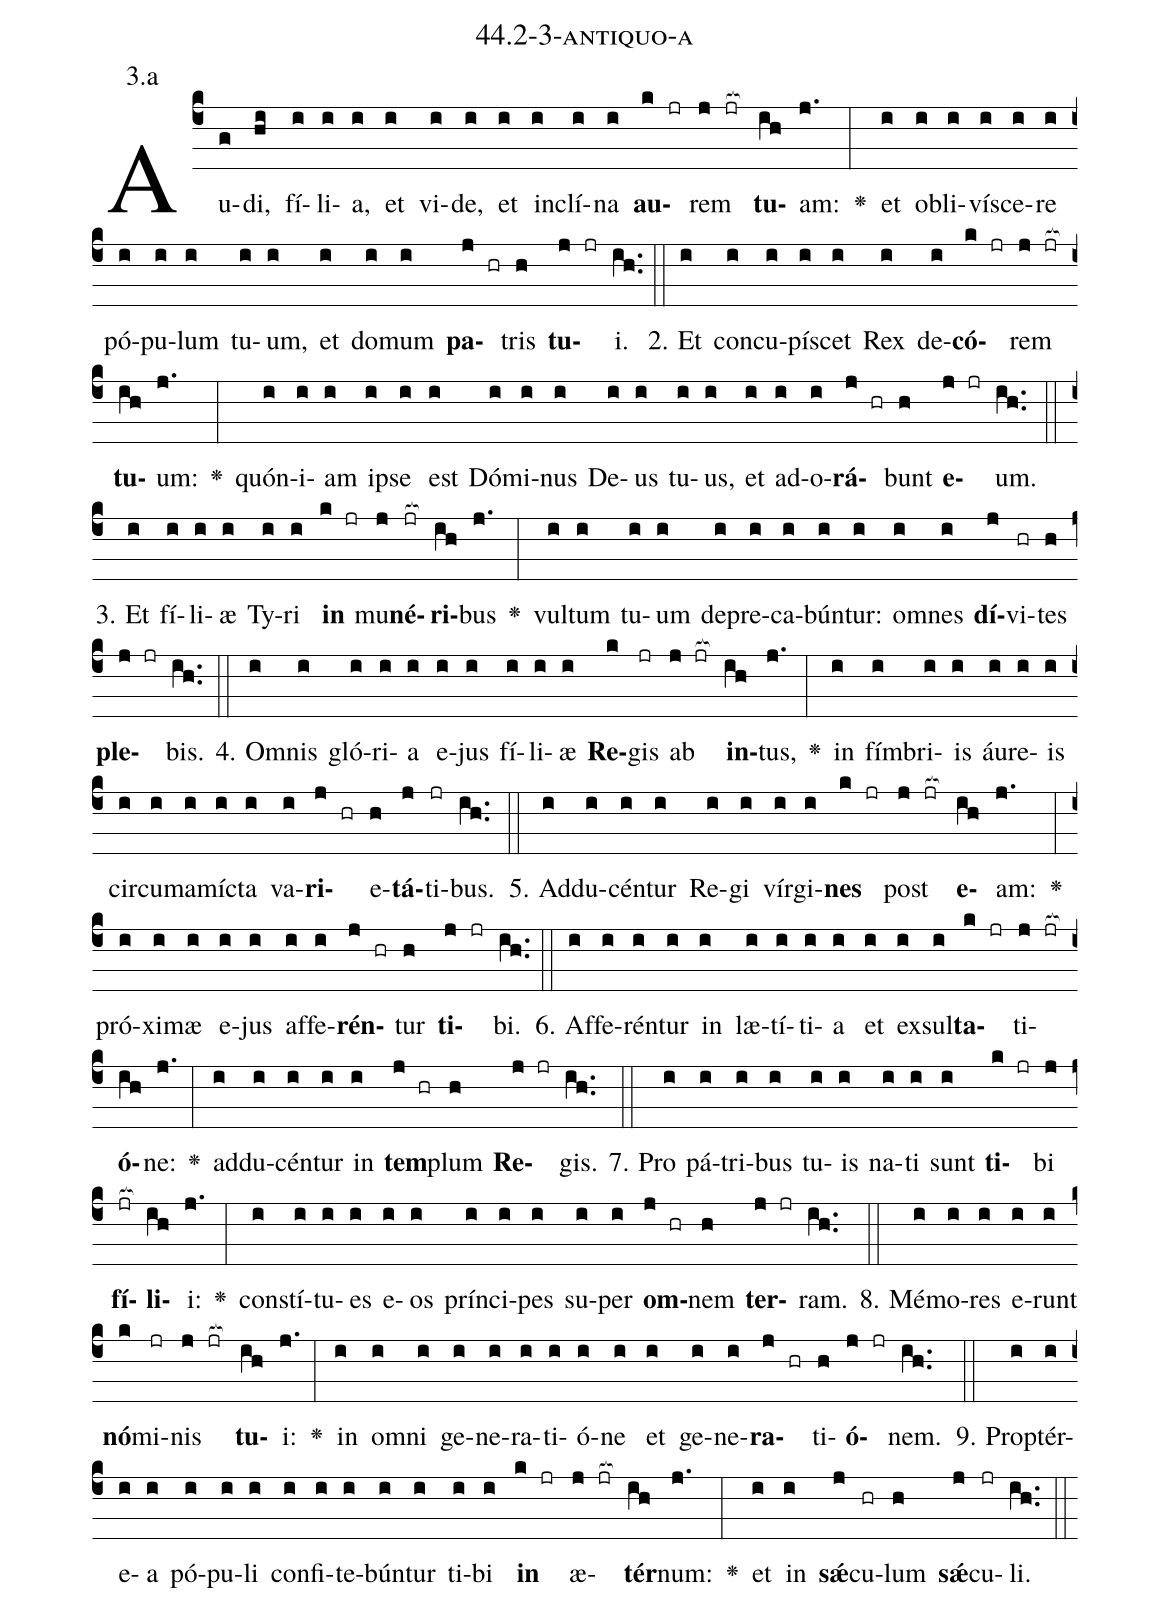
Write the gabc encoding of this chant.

name: 44.2-3-antiquo-a;
annotation: 3.a;
%%
(c4)Au(g)di,(hi) fí(i)li(i)a,(i) et(i) vi(i)de,(i) et(i) in(i)clí(i)na(i) <b>au</b>(k jr)rem(j jr[ocb:1{]) <b>tu</b>(ih[ocb:0}])am:(j.) <v>\greheightstar</v>(:) et(i) ob(i)li(i)ví(i)sce(i)re(i) pó(i)pu(i)lum(i) tu(i)um,(i) et(i) do(i)mum(i) <b>pa</b>(j hr)tris(h) <b>tu</b>(j jr)i.(ih..) (::)
2. Et(i) con(i)cu(i)pí(i)scet(i) Rex(i) de(i)<b>có</b>(k jr)rem(j jr[ocb:1{]) <b>tu</b>(ih[ocb:0}])um:(j.) <v>\greheightstar</v>(:) quón(i)i(i)am(i) ip(i)se(i) est(i) Dó(i)mi(i)nus(i) De(i)us(i) tu(i)us,(i) et(i) ad(i)o(i)<b>rá</b>(j hr)bunt(h) <b>e</b>(j jr)um.(ih..) (::)
3. Et(i) fí(i)li(i)æ(i) Ty(i)ri(i) <b>in</b>(k jr) mu(j)<b>né</b>(jr[ocb:1{])<b>ri</b>(ih[ocb:0}])bus(j.) <v>\greheightstar</v>(:) vul(i)tum(i) tu(i)um(i) de(i)pre(i)ca(i)bún(i)tur:(i) om(i)nes(i) <b>dí</b>(j)vi(hr)tes(h) <b>ple</b>(j jr)bis.(ih..) (::)
4. Om(i)nis(i) gló(i)ri(i)a(i) e(i)jus(i) fí(i)li(i)æ(i) <b>Re</b>(k)gis(jr) ab(j jr[ocb:1{]) <b>in</b>(ih[ocb:0}])tus,(j.) <v>\greheightstar</v>(:) in(i) fím(i)bri(i)is(i) áu(i)re(i)is(i) cir(i)cum(i)a(i)míc(i)ta(i) va(i)<b>ri</b>(j hr)e(h)<b>tá</b>(j)ti(jr)bus.(ih..) (::)
5. Ad(i)du(i)cén(i)tur(i) Re(i)gi(i) vír(i)gi(i)<b>nes</b>(k jr) post(j jr[ocb:1{]) <b>e</b>(ih[ocb:0}])am:(j.) <v>\greheightstar</v>(:) pró(i)xi(i)mæ(i) e(i)jus(i) af(i)fe(i)<b>rén</b>(j hr)tur(h) <b>ti</b>(j jr)bi.(ih..) (::)
6. Af(i)fe(i)rén(i)tur(i) in(i) læ(i)tí(i)ti(i)a(i) et(i) ex(i)sul(i)<b>ta</b>(k jr)ti(j jr[ocb:1{])<b>ó</b>(ih[ocb:0}])ne:(j.) <v>\greheightstar</v>(:) ad(i)du(i)cén(i)tur(i) in(i) <b>tem</b>(j hr)plum(h) <b>Re</b>(j jr)gis.(ih..) (::)
7. Pro(i) pá(i)tri(i)bus(i) tu(i)is(i) na(i)ti(i) sunt(i) <b>ti</b>(k jr)bi(j) <b>fí</b>(jr[ocb:1{])<b>li</b>(ih[ocb:0}])i:(j.) <v>\greheightstar</v>(:) con(i)stí(i)tu(i)es(i) e(i)os(i) prín(i)ci(i)pes(i) su(i)per(i) <b>om</b>(j hr)nem(h) <b>ter</b>(j jr)ram.(ih..) (::)
8. Mé(i)mo(i)res(i) e(i)runt(i) <b>nó</b>(k)mi(jr)nis(j jr[ocb:1{]) <b>tu</b>(ih[ocb:0}])i:(j.) <v>\greheightstar</v>(:) in(i) om(i)ni(i) ge(i)ne(i)ra(i)ti(i)ó(i)ne(i) et(i) ge(i)ne(i)<b>ra</b>(j hr)ti(h)<b>ó</b>(j jr)nem.(ih..) (::)
9. Prop(i)tér(i)e(i)a(i) pó(i)pu(i)li(i) con(i)fi(i)te(i)bún(i)tur(i) ti(i)bi(i) <b>in</b>(k jr) æ(j jr[ocb:1{])<b>tér</b>(ih[ocb:0}])num:(j.) <v>\greheightstar</v>(:) et(i) in(i) <b>sǽ</b>(j)cu(hr)lum(h) <b>sǽ</b>(j)cu(jr)li.(ih..) (::)
